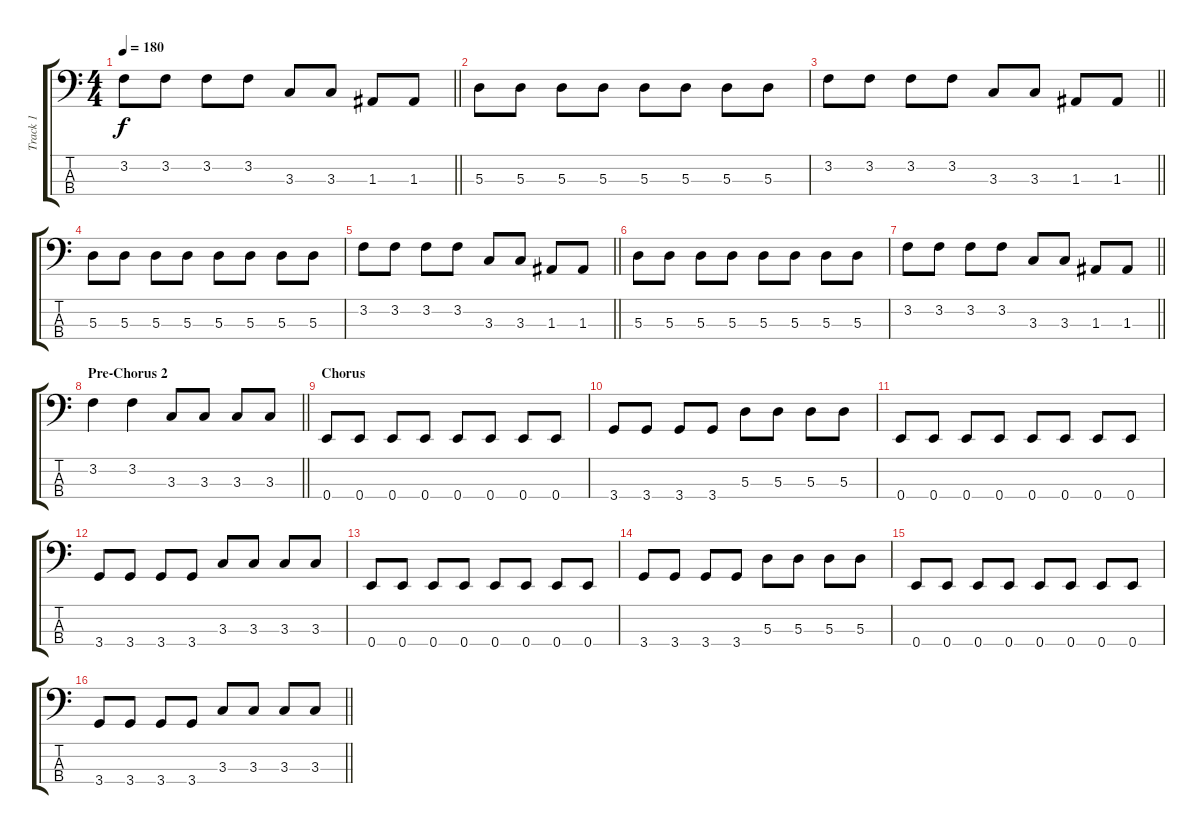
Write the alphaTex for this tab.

\track ("Track 1" "Track 1") {instrument electricbasspick}
\staff {score tabs}
\tuning (G2 D2 A1 E1) {hide}
\ts (4 4)
\tempo 180
\clef f4
\barLineRight lightlight
\ks c
3.2.8{dy f} 3.2.8 3.2.8 3.2.8 3.3.8 3.3.8 1.3.8 1.3.8 |
5.3.8 5.3.8 5.3.8 5.3.8 5.3.8 5.3.8 5.3.8 5.3.8 |
\barLineRight lightlight
3.2.8 3.2.8 3.2.8 3.2.8 3.3.8 3.3.8 1.3.8 1.3.8 |
5.3.8 5.3.8 5.3.8 5.3.8 5.3.8 5.3.8 5.3.8 5.3.8 |
\barLineRight lightlight
3.2.8 3.2.8 3.2.8 3.2.8 3.3.8 3.3.8 1.3.8 1.3.8 |
5.3.8 5.3.8 5.3.8 5.3.8 5.3.8 5.3.8 5.3.8 5.3.8 |
\barLineRight lightlight
3.2.8 3.2.8 3.2.8 3.2.8 3.3.8 3.3.8 1.3.8 1.3.8 |
\section ("" "Pre-Chorus 2")
\barLineRight lightlight
3.2.4 3.2.4 3.3.8 3.3.8 3.3.8 3.3.8 |
\section ("" "Chorus")
0.4.8 0.4.8 0.4.8 0.4.8 0.4.8 0.4.8 0.4.8 0.4.8 |
3.4.8 3.4.8 3.4.8 3.4.8 5.3.8 5.3.8 5.3.8 5.3.8 |
0.4.8 0.4.8 0.4.8 0.4.8 0.4.8 0.4.8 0.4.8 0.4.8 |
3.4.8 3.4.8 3.4.8 3.4.8 3.3.8 3.3.8 3.3.8 3.3.8 |
0.4.8 0.4.8 0.4.8 0.4.8 0.4.8 0.4.8 0.4.8 0.4.8 |
3.4.8 3.4.8 3.4.8 3.4.8 5.3.8 5.3.8 5.3.8 5.3.8 |
0.4.8 0.4.8 0.4.8 0.4.8 0.4.8 0.4.8 0.4.8 0.4.8 |
\barLineRight lightlight
3.4.8 3.4.8 3.4.8 3.4.8 3.3.8 3.3.8 3.3.8 3.3.8
